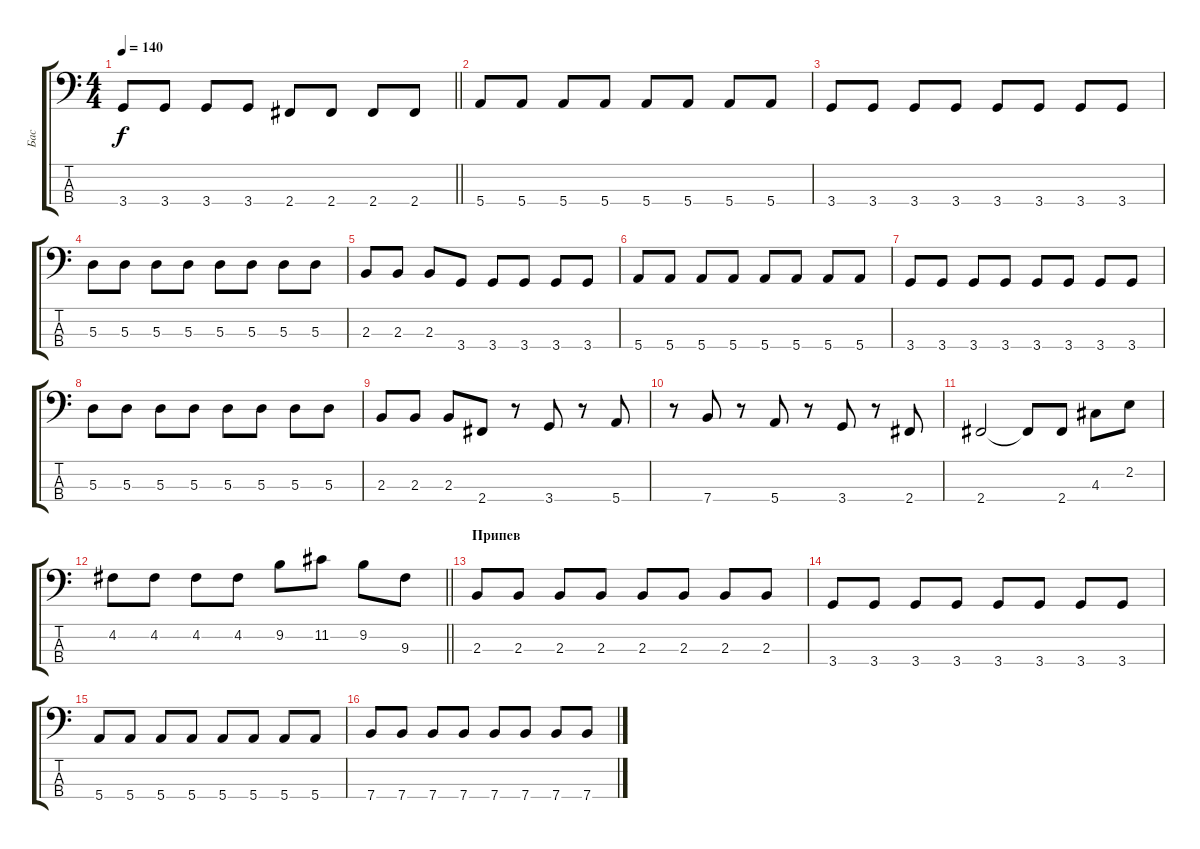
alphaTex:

\track ("Бас" "Бас") {instrument electricbassfinger}
\staff {score tabs}
\tuning (G2 D2 A1 E1) {hide}
\ts (4 4)
\tempo 140
\clef f4
\barLineRight lightlight
\ks c
3.4.8{dy f} 3.4.8 3.4.8 3.4.8 2.4.8 2.4.8 2.4.8 2.4.8 |
\section ("" " ")
5.4.8 5.4.8 5.4.8 5.4.8 5.4.8 5.4.8 5.4.8 5.4.8 |
3.4.8 3.4.8 3.4.8 3.4.8 3.4.8 3.4.8 3.4.8 3.4.8 |
5.3.8 5.3.8 5.3.8 5.3.8 5.3.8 5.3.8 5.3.8 5.3.8 |
2.3.8 2.3.8 2.3.8 3.4.8 3.4.8 3.4.8 3.4.8 3.4.8 |
5.4.8 5.4.8 5.4.8 5.4.8 5.4.8 5.4.8 5.4.8 5.4.8 |
3.4.8 3.4.8 3.4.8 3.4.8 3.4.8 3.4.8 3.4.8 3.4.8 |
5.3.8 5.3.8 5.3.8 5.3.8 5.3.8 5.3.8 5.3.8 5.3.8 |
2.3.8 2.3.8 2.3.8 2.4.8 r.8 3.4.8 r.8 5.4.8 |
r.8 7.4.8 r.8 5.4.8 r.8 3.4.8 r.8 2.4.8 |
2.4.2 2.4{t}.8 2.4.8 4.3.8 2.2.8 |
\barLineRight lightlight
4.2.8 4.2.8 4.2.8 4.2.8 9.2.8 11.2.8 9.2.8 9.3.8 |
\section ("" "Припев")
2.3.8 2.3.8 2.3.8 2.3.8 2.3.8 2.3.8 2.3.8 2.3.8 |
3.4.8 3.4.8 3.4.8 3.4.8 3.4.8 3.4.8 3.4.8 3.4.8 |
5.4.8 5.4.8 5.4.8 5.4.8 5.4.8 5.4.8 5.4.8 5.4.8 |
7.4.8 7.4.8 7.4.8 7.4.8 7.4.8 7.4.8 7.4.8 7.4.8
